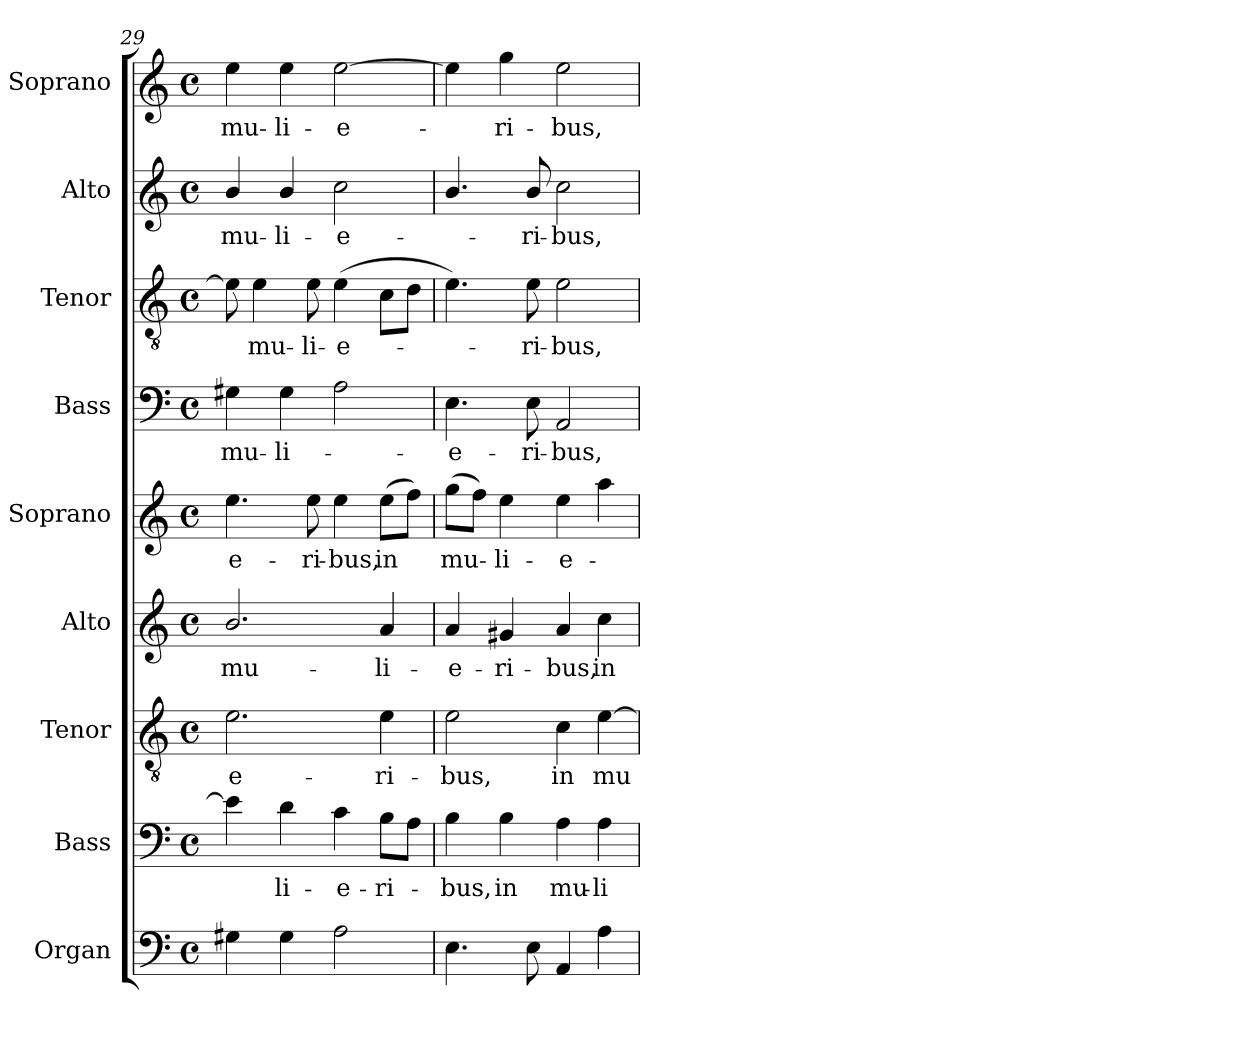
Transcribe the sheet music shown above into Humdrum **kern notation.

**kern	**kern	**text	**kern	**text	**kern	**text	**kern	**text	**kern	**text	**kern	**text	**kern	**text	**kern	**text
*part9	*part8	*part8	*part7	*part7	*part6	*part6	*part5	*part5	*part4	*part4	*part3	*part3	*part2	*part2	*part1	*part1
*staff9	*staff8	*staff8	*staff7	*staff7	*staff6	*staff6	*staff5	*staff5	*staff4	*staff4	*staff3	*staff3	*staff2	*staff2	*staff1	*staff1
*I"Organ	*I"Bass	*	*I"Tenor	*	*I"Alto	*	*I"Soprano	*	*I"Bass	*	*I"Tenor	*	*I"Alto	*	*I"Soprano	*
*	*I'B.	*	*I'T.	*	*I'A.	*	*I'S.	*	*I'B.	*	*I'T.	*	*I'A.	*	*I'S.	*
*clefF4	*clefF4	*	*clefGv2	*	*clefG2	*	*clefG2	*	*clefF4	*	*clefGv2	*	*clefG2	*	*clefG2	*
*	*	*	*ITrd7c12	*	*	*	*	*	*	*	*ITrd7c12	*	*	*	*	*
*k[]	*k[]	*	*k[]	*	*k[]	*	*k[]	*	*k[]	*	*k[]	*	*k[]	*	*k[]	*
*C:	*C:	*	*C:	*	*C:	*	*C:	*	*C:	*	*C:	*	*C:	*	*C:	*
*M4/4	*M4/4	*	*M4/4	*	*M4/4	*	*M4/4	*	*M4/4	*	*M4/4	*	*M4/4	*	*M4/4	*
*met(c)	*met(c)	*	*met(c)	*	*met(c)	*	*met(c)	*	*met(c)	*	*met(c)	*	*met(c)	*	*met(c)	*
=29	=29	=29	=29	=29	=29	=29	=29	=29	=29	=29	=29	=29	=29	=29	=29	=29
!	!	!	!	!LO:LY:b:color=#000000	!	!	!	!	!	!	!	!	!	!	!	!
!	!	!	!	!	!	!LO:LY:b:color=#000000	!	!	!	!	!	!	!	!	!	!
!	!	!	!	!	!	!	!	!LO:LY:b:color=#000000	!	!	!	!	!	!	!	!
!	!	!	!	!	!	!	!	!	!	!LO:LY:b:color=#000000	!	!	!	!	!	!
!	!	!	!	!	!	!	!	!	!	!	!	!	!	!LO:LY:b:color=#000000	!	!
!	!	!	!	!	!	!	!	!	!	!	!	!	!	!	!	!LO:LY:b:color=#000000
4G#Xi\	4ei\]	.	2.Ei\	-e-	2.bi/	mu-	4.eei\	-e-	4G#Xi\	mu-	8Ei\]	.	4bi/	mu-	4eei\	mu-
!	!	!	!	!	!	!	!	!	!	!	!	!LO:LY:b:color=#000000	!	!	!	!
.	.	.	.	.	.	.	.	.	.	.	4Ei\	mu-	.	.	.	.
!	!	!LO:LY:b:color=#000000	!	!	!	!	!	!	!	!	!	!	!	!	!	!
!	!	!	!	!	!	!	!	!	!	!LO:LY:b:color=#000000	!	!	!	!	!	!
!	!	!	!	!	!	!	!	!	!	!	!	!	!	!LO:LY:b:color=#000000	!	!
!	!	!	!	!	!	!	!	!	!	!	!	!	!	!	!	!LO:LY:b:color=#000000
4G#i\	4di\	-li-	.	.	.	.	.	.	4G#i\	-li-	.	.	4bi/	-li-	4eei\	-li-
!	!	!	!	!	!	!	!	!LO:LY:b:color=#000000	!	!	!	!	!	!	!	!
!	!	!	!	!	!	!	!	!	!	!	!	!LO:LY:b:color=#000000	!	!	!	!
.	.	.	.	.	.	.	8eei\	-ri-	.	.	8Ei\	-li-	.	.	.	.
!	!	!LO:LY:b:color=#000000	!	!	!	!	!	!	!	!	!	!	!	!	!	!
!	!	!	!	!	!	!	!	!LO:LY:b:color=#000000	!	!	!	!	!	!	!	!
!	!	!	!	!	!	!	!	!	!	!	!	!LO:LY:b:color=#000000	!	!	!	!
!	!	!	!	!	!	!	!	!	!	!	!	!	!	!LO:LY:b:color=#000000	!	!
!	!	!	!	!	!	!	!	!	!	!	!	!	!	!	!	!LO:LY:b:color=#000000
2Ai\	4ci\	-e-	.	.	.	.	4eei\	-bus,	2Ai\	.	(4Ei\	-e-	2cci\	-e-	[2eei\	-e-
!	!	!LO:LY:b:color=#000000	!	!	!	!	!	!	!	!	!	!	!	!	!	!
!	!	!	!	!LO:LY:b:color=#000000	!	!	!	!	!	!	!	!	!	!	!	!
!	!	!	!	!	!	!LO:LY:b:color=#000000	!	!	!	!	!	!	!	!	!	!
!	!	!	!	!	!	!	!	!LO:LY:b:color=#000000	!	!	!	!	!	!	!	!
.	8Bi\L	-ri-	4Ei\	-ri-	4ai/	-li-	(8eei\L	in	.	.	8Ci\L	.	.	.	.	.
.	8Ai\J	.	.	.	.	.	8ffi\J)	.	.	.	8Di\J	.	.	.	.	.
!!LO:LB:g=z
=30	=30	=30	=30	=30	=30	=30	=30	=30	=30	=30	=30	=30	=30	=30	=30	=30
!	!	!LO:LY:b:color=#000000	!	!	!	!	!	!	!	!	!	!	!	!	!	!
!	!	!	!	!LO:LY:b:color=#000000	!	!	!	!	!	!	!	!	!	!	!	!
!	!	!	!	!	!	!LO:LY:b:color=#000000	!	!	!	!	!	!	!	!	!	!
!	!	!	!	!	!	!	!	!LO:LY:b:color=#000000	!	!	!	!	!	!	!	!
!	!	!	!	!	!	!	!	!	!	!LO:LY:b:color=#000000	!	!	!	!	!	!
4.Ei\	4Bi\	-bus,	2Ei\	-bus,	4ai/	-e-	(8ggi\L	mu-	4.Ei\	-e-	4.Ei\)	.	4.bi/	.	4eei\]	.
.	.	.	.	.	.	.	8ffi\J)	.	.	.	.	.	.	.	.	.
!	!	!LO:LY:b:color=#000000	!	!	!	!	!	!	!	!	!	!	!	!	!	!
!	!	!	!	!	!	!LO:LY:b:color=#000000	!	!	!	!	!	!	!	!	!	!
!	!	!	!	!	!	!	!	!LO:LY:b:color=#000000	!	!	!	!	!	!	!	!
!	!	!	!	!	!	!	!	!	!	!	!	!	!	!	!	!LO:LY:b:color=#000000
.	4Bi\	in	.	.	4g#Xi/	-ri-	4eei\	-li-	.	.	.	.	.	.	4ggi\	-ri-
!	!	!	!	!	!	!	!	!	!	!LO:LY:b:color=#000000	!	!	!	!	!	!
!	!	!	!	!	!	!	!	!	!	!	!	!LO:LY:b:color=#000000	!	!	!	!
!	!	!	!	!	!	!	!	!	!	!	!	!	!	!LO:LY:b:color=#000000	!	!
8Ei\	.	.	.	.	.	.	.	.	8Ei\	-ri-	8Ei\	-ri-	8bi/	-ri-	.	.
!	!	!LO:LY:b:color=#000000	!	!	!	!	!	!	!	!	!	!	!	!	!	!
!	!	!	!	!LO:LY:b:color=#000000	!	!	!	!	!	!	!	!	!	!	!	!
!	!	!	!	!	!	!LO:LY:b:color=#000000	!	!	!	!	!	!	!	!	!	!
!	!	!	!	!	!	!	!	!LO:LY:b:color=#000000	!	!	!	!	!	!	!	!
!	!	!	!	!	!	!	!	!	!	!LO:LY:b:color=#000000	!	!	!	!	!	!
!	!	!	!	!	!	!	!	!	!	!	!	!LO:LY:b:color=#000000	!	!	!	!
!	!	!	!	!	!	!	!	!	!	!	!	!	!	!LO:LY:b:color=#000000	!	!
!	!	!	!	!	!	!	!	!	!	!	!	!	!	!	!	!LO:LY:b:color=#000000
4AAi/	4Ai\	mu-	4Ci\	in	4ai/	-bus,	4eei\	-e-	2AAi/	-bus,	2Ei\	-bus,	2cci\	-bus,	2eei\	-bus,
!	!	!LO:LY:b:color=#000000	!	!	!	!	!	!	!	!	!	!	!	!	!	!
!	!	!	!	!LO:LY:b:color=#000000	!	!	!	!	!	!	!	!	!	!	!	!
!	!	!	!	!	!	!LO:LY:b:color=#000000	!	!	!	!	!	!	!	!	!	!
4Ai\	4Ai\	-li-	[4Ei\	mu-	4cci\	in	4aai\	.	.	.	.	.	.	.	.	.
=	=	=	=	=	=	=	=	=	=	=	=	=	=	=	=	=
*-	*-	*-	*-	*-	*-	*-	*-	*-	*-	*-	*-	*-	*-	*-	*-	*-
